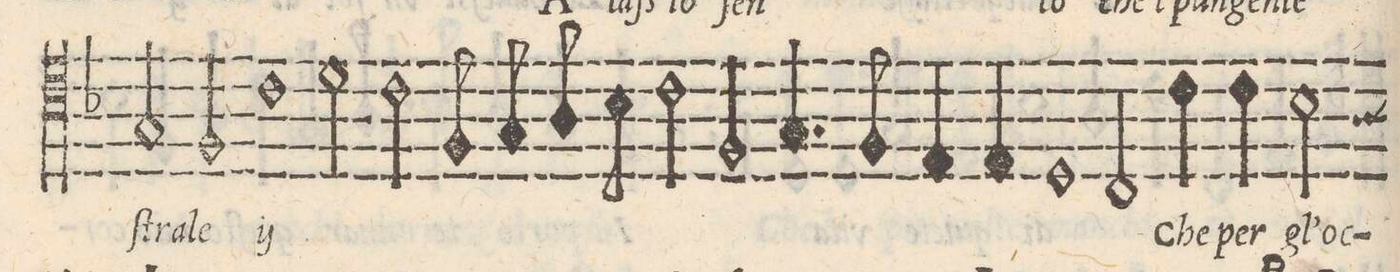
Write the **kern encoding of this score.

**kern	**text
*I"BASSO	*
*clefC4	*
*k[b-]	*
*met(C)	*
*M2/1	*
2G/	ſtra-
=5-	=5-
2F/	-le
*	*ij
1c	Ma
2d\	las-
=6-	=6-
2c\	-s'io
8F/	sen-
8G/	.
8A/	.
8B-\	.
2c\	.
2F/	-to
=7-	=7-
4.G/	che'l
8F/	pun-
4E/	-gen-
4E/	-te
1D	stra-
=8-	=8-
2C/	-le
*	*Xij
4c\	Che
4c\	per
2B-\	gl'oc-
*-	*-
